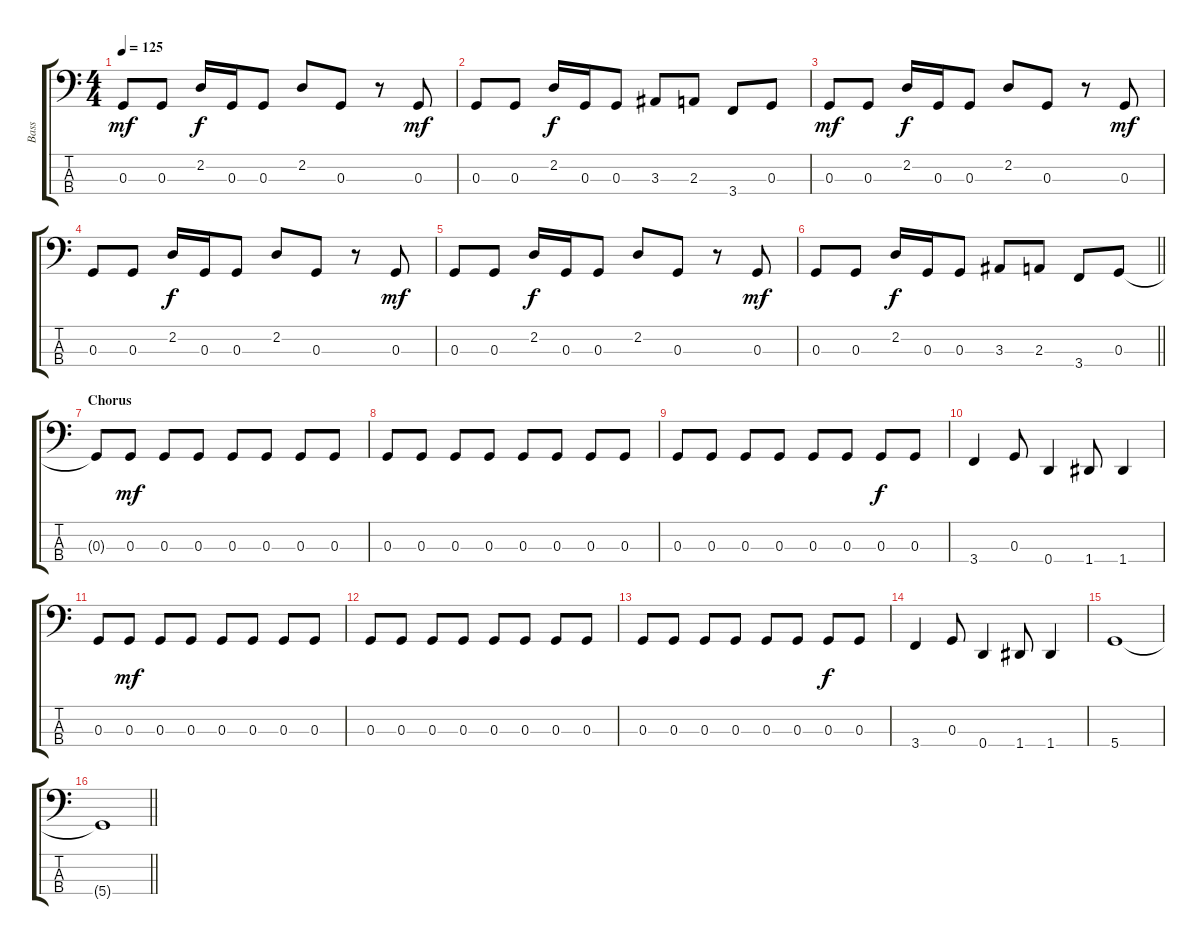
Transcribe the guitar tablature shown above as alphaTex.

\track ("Bass" "Bass") {instrument fretlessbass}
\staff {score tabs}
\tuning (F2 C2 G1 D1) {hide}
\ts (4 4)
\tempo 125
\clef f4
\ks c
0.3.8{dy mf} 0.3.8 2.2.16{dy f} 0.3.16 0.3.8 2.2.8 0.3.8 r.8 0.3.8{dy mf} |
0.3.8 0.3.8 2.2.16{dy f} 0.3.16 0.3.8 3.3.8 2.3.8 3.4.8 0.3.8 |
0.3.8{dy mf} 0.3.8 2.2.16{dy f} 0.3.16 0.3.8 2.2.8 0.3.8 r.8 0.3.8{dy mf} |
0.3.8 0.3.8 2.2.16{dy f} 0.3.16 0.3.8 2.2.8 0.3.8 r.8 0.3.8{dy mf} |
0.3.8 0.3.8 2.2.16{dy f} 0.3.16 0.3.8 2.2.8 0.3.8 r.8 0.3.8{dy mf} |
\barLineRight lightlight
0.3.8 0.3.8 2.2.16{dy f} 0.3.16 0.3.8 3.3.8 2.3.8 3.4.8 0.3.8 |
\section ("" "Chorus")
0.3{t}.8 0.3.8{dy mf} 0.3.8 0.3.8 0.3.8 0.3.8 0.3.8 0.3.8 |
0.3.8 0.3.8 0.3.8 0.3.8 0.3.8 0.3.8 0.3.8 0.3.8 |
0.3.8 0.3.8 0.3.8 0.3.8 0.3.8 0.3.8 0.3.8{dy f} 0.3.8 |
3.4.4 0.3.8 0.4.4 1.4.8 1.4.4 |
0.3.8 0.3.8{dy mf} 0.3.8 0.3.8 0.3.8 0.3.8 0.3.8 0.3.8 |
0.3.8 0.3.8 0.3.8 0.3.8 0.3.8 0.3.8 0.3.8 0.3.8 |
0.3.8 0.3.8 0.3.8 0.3.8 0.3.8 0.3.8 0.3.8{dy f} 0.3.8 |
3.4.4 0.3.8 0.4.4 1.4.8 1.4.4 |
5.4.1 |
\barLineRight lightlight
5.4{t}.1
